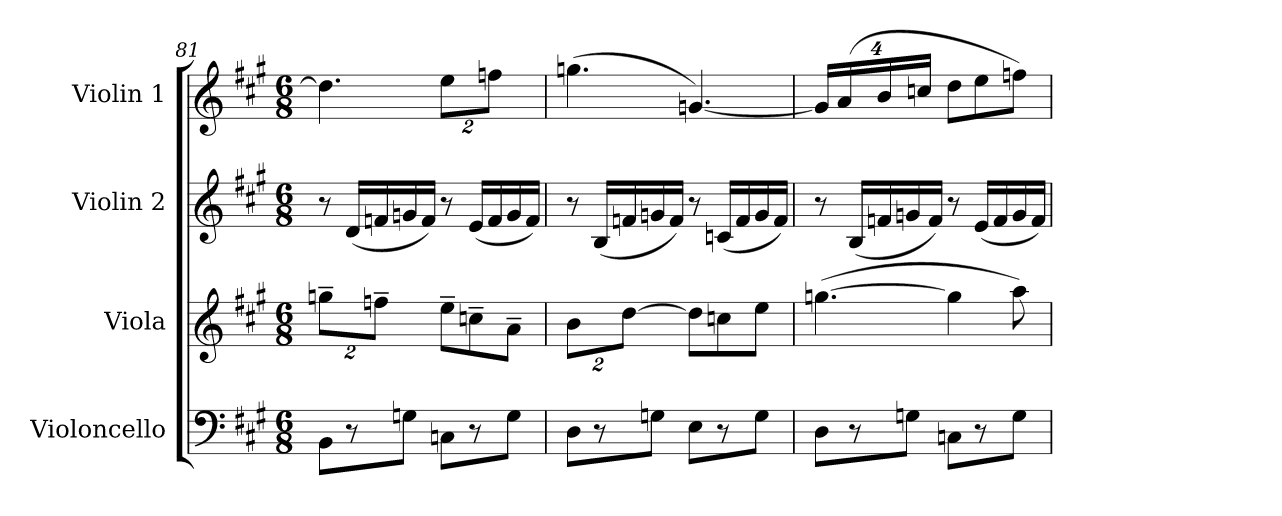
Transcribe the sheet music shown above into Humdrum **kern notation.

**kern	**kern	**kern	**kern
*part4	*part3	*part2	*part1
*staff4	*staff3	*staff2	*staff1
*I"Violoncello	*I"Viola	*I"Violin 2	*I"Violin 1
*I'Vc	*I'Vla	*I'Vln	*I'Vln
*clefF4	*clefG2	*clefG2	*clefG2
*k[f#c#g#]	*k[f#c#g#]	*k[f#c#g#]	*k[f#c#g#]
*M6/8	*M6/8	*M6/8	*M6/8
*	*Xbrackettup	*	*
=81	=81	=81	=81
8BB\L	16%3ggn~\L	8r	4.dd\]
8r	.	(16d/LL	.
.	16%3ffn~\J	16fn/	.
8Gn\J	.	16gn/	.
.	.	16f/JJ)	.
*	*	*	*Xbrackettup
8Cn\L	8ee~\L	8r	16%3ee\L
8r	8ccn~\	(16e/LL	.
.	.	16f/	16%3ffn\J
8G\J	8a~\J	16g/	.
.	.	16f/JJ)	.
!!LO:PB:g=z
=82	=82	=82	=82
8D\L	16%3b\L	8r	(4.ggn\
8r	.	(16B/LL	.
.	[16%3dd\J	16fn/	.
8Gn\J	.	16gn/	.
.	.	16f/JJ)	.
8E\L	8dd\L]	8r	[4.gn/)
8r	8ccn\	(16cn/LL	.
.	.	16f/	.
8G\J	8ee\J	16g/	.
.	.	16f/JJ)	.
=83	=83	=83	=83
8D\L	([4.ggn\	8r	32%3g/LL]
.	.	.	(32%3a/
8r	.	(16B/LL	.
.	.	16fn/	32%3b/
8Gn\J	.	16gn/	.
.	.	.	32%3ccn/JJ
.	.	16f/JJ)	.
8Cn\L	4gg\]	8r	8dd\L
8r	.	(16e/LL	8ee\
.	.	16f/	.
8G\J	8aa\)	16g/	8ffn\J)
.	.	16f/JJ)	.
=	=	=	=
*-	*-	*-	*-
